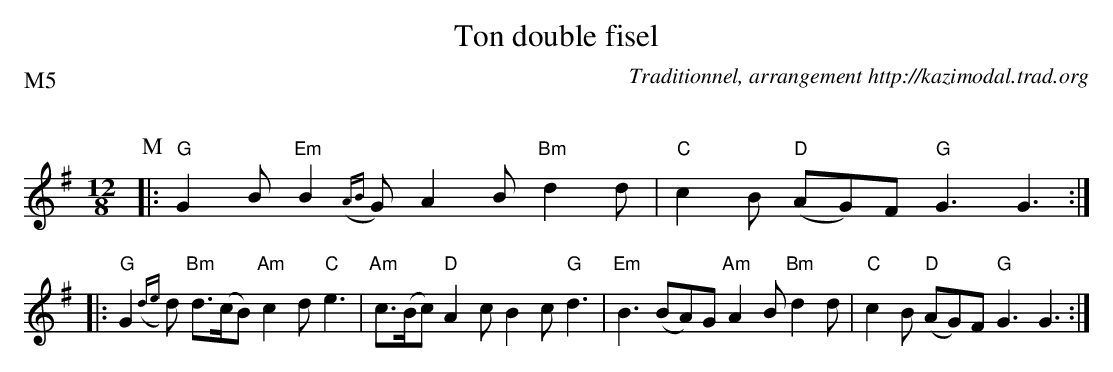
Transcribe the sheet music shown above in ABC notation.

X:1
T:Ton double fisel
C:Traditionnel, arrangement http://kazimodal.trad.org
Q:C3=156
Q:C3=156
P:M5
M:12/8
K:G
P:M
|: "G"G2 B "Em"B2 ({AB}G) A2 B "Bm"d2 d | "C"c2 B "D"(AG)F "G"G3 G3 :|
|: "G"G2 ({de}d) "Bm"d>(cB) "Am"c2 d "C"e3 | "Am"c>(Bc) "D"A2 c B2 c "G"d3 |\
	"Em"B3 (BA)G "Am"A2 B "Bm"d2 d | "C"c2 B "D"(AG)F "G"G3 G3 :|
